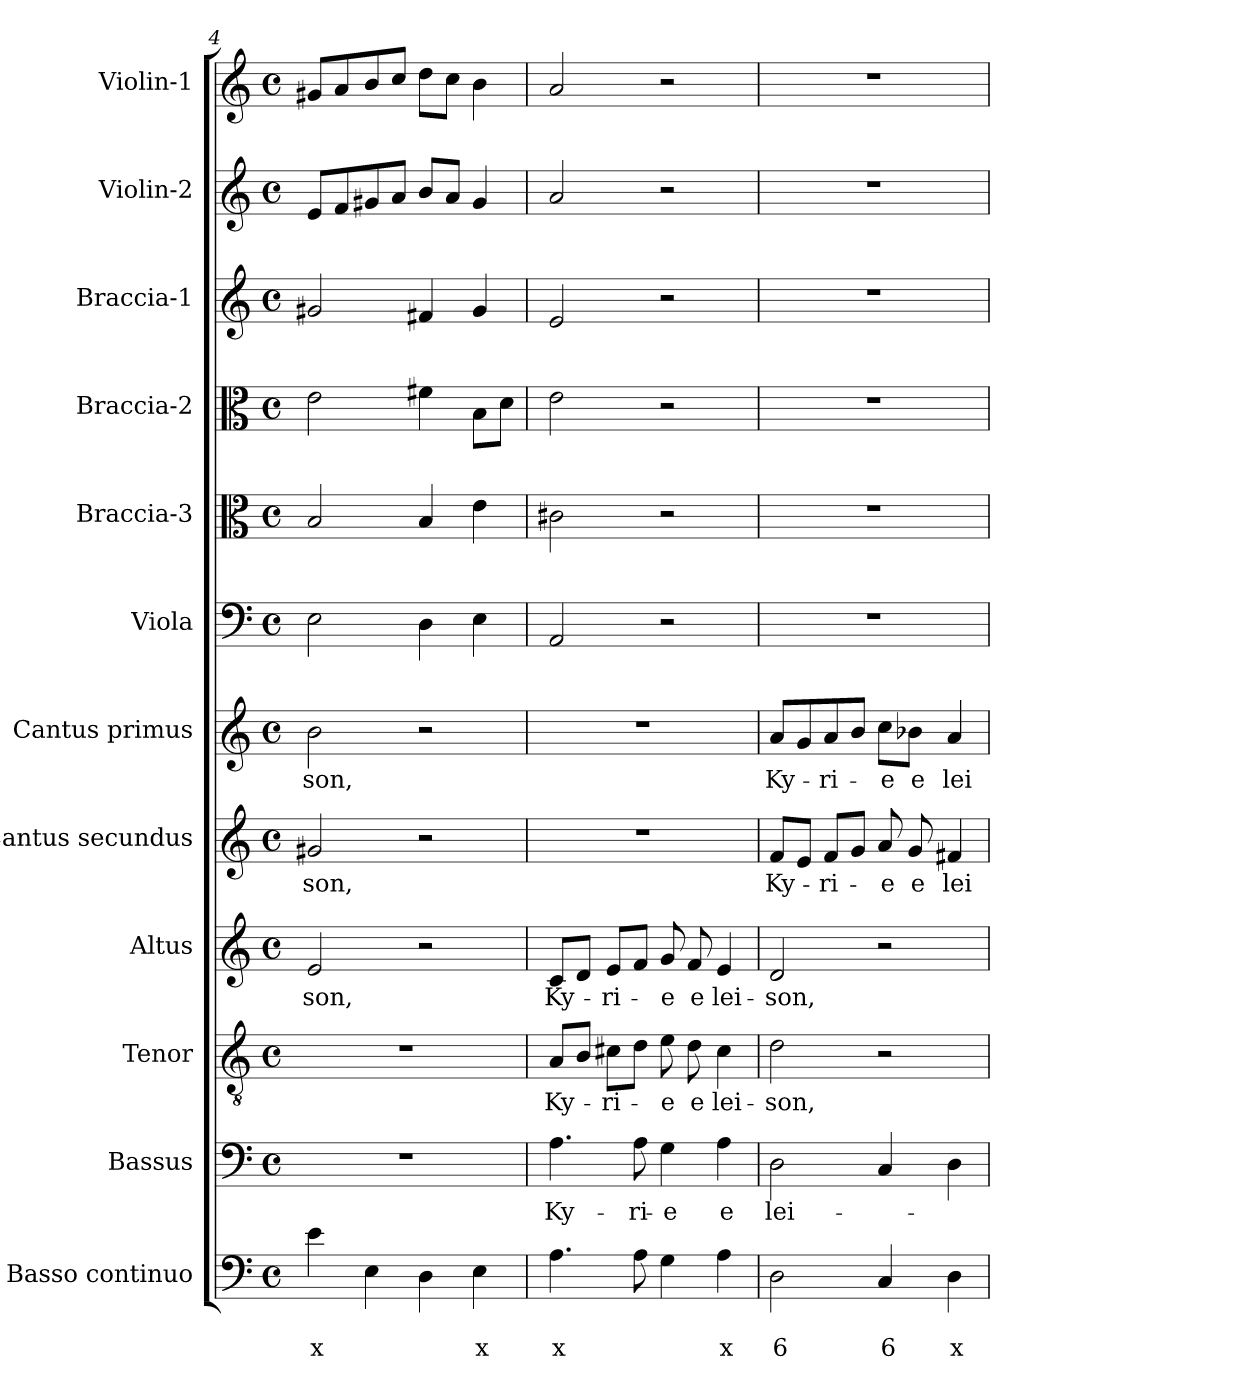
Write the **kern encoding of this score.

**kern	**text	**text	**kern	**text	**kern	**text	**kern	**text	**kern	**text	**kern	**text	**kern	**kern	**kern	**kern	**kern	**kern
*part12	*part12	*part12	*part11	*part11	*part10	*part10	*part9	*part9	*part8	*part8	*part7	*part7	*part6	*part5	*part4	*part3	*part2	*part1
*staff12	*staff12	*staff12	*staff11	*staff11	*staff10	*staff10	*staff9	*staff9	*staff8	*staff8	*staff7	*staff7	*staff6	*staff5	*staff4	*staff3	*staff2	*staff1
*I"Basso continuo	*	*	*I"Bassus	*	*I"Tenor	*	*I"Altus	*	*I"Cantus secundus	*	*I"Cantus primus	*	*I"Viola	*I"Braccia-3	*I"Braccia-2	*I"Braccia-1	*I"Violin-2	*I"Violin-1
*I'BC	*	*	*I'B	*	*I'T	*	*I'A	*	*I'C2	*	*I'C1	*	*I'Va	*I'Br3	*I'Br2	*I'Br1	*I'Vi2	*I'Vi1
*clefF4	*	*	*clefF4	*	*clefGv2	*	*clefG2	*	*clefG2	*	*clefG2	*	*clefF4	*clefC3	*clefC3	*clefG2	*clefG2	*clefG2
*k[]	*	*	*k[]	*	*k[]	*	*k[]	*	*k[]	*	*k[]	*	*k[]	*k[]	*k[]	*k[]	*k[]	*k[]
*C:	*	*	*C:	*	*C:	*	*C:	*	*C:	*	*C:	*	*C:	*C:	*C:	*C:	*C:	*C:
*M4/4	*	*	*M4/4	*	*M4/4	*	*M4/4	*	*M4/4	*	*M4/4	*	*M4/4	*M4/4	*M4/4	*M4/4	*M4/4	*M4/4
*met(c)	*	*	*met(c)	*	*met(c)	*	*met(c)	*	*met(c)	*	*met(c)	*	*met(c)	*met(c)	*met(c)	*met(c)	*met(c)	*met(c)
=4	=4	=4	=4	=4	=4	=4	=4	=4	=4	=4	=4	=4	=4	=4	=4	=4	=4	=4
!	!	!LO:LY:b	!	!	!	!	!	!	!	!	!	!	!	!	!	!	!	!
!	!	!	!	!	!	!	!	!LO:LY:b	!	!	!	!	!	!	!	!	!	!
!	!	!	!	!	!	!	!	!	!	!LO:LY:b	!	!	!	!	!	!	!	!
!	!	!	!	!	!	!	!	!	!	!	!	!LO:LY:b	!	!	!	!	!	!
4e\	.	x	1r	.	1r	.	2e/	-son,	2g#X/	-son,	2b\	-son,	2E\	2B/	2e\	2g#X/	8e/L	8g#X/L
.	.	.	.	.	.	.	.	.	.	.	.	.	.	.	.	.	8f/	8a/
4E\	.	.	.	.	.	.	.	.	.	.	.	.	.	.	.	.	8g#X/	8b/
.	.	.	.	.	.	.	.	.	.	.	.	.	.	.	.	.	8a/J	8cc/J
4D\	.	.	.	.	.	.	2r	.	2r	.	2r	.	4D\	4B/	4f#X\	4f#X/	8b/L	8dd\L
.	.	.	.	.	.	.	.	.	.	.	.	.	.	.	.	.	8a/J	8cc\J
!	!	!LO:LY:b	!	!	!	!	!	!	!	!	!	!	!	!	!	!	!	!
4E\	.	x	.	.	.	.	.	.	.	.	.	.	4E\	4e\	8B\L	4g#/	4g#/	4b\
.	.	.	.	.	.	.	.	.	.	.	.	.	.	.	8d\J	.	.	.
!!LO:PB:g=z
=5	=5	=5	=5	=5	=5	=5	=5	=5	=5	=5	=5	=5	=5	=5	=5	=5	=5	=5
!	!	!LO:LY:b	!	!	!	!	!	!	!	!	!	!	!	!	!	!	!	!
!	!	!	!	!LO:LY:b	!	!	!	!	!	!	!	!	!	!	!	!	!	!
!	!	!	!	!	!	!LO:LY:b	!	!	!	!	!	!	!	!	!	!	!	!
!	!	!	!	!	!	!	!	!LO:LY:b	!	!	!	!	!	!	!	!	!	!
4.A\	.	x	4.A\	Ky-	8A/L	Ky-	8c/L	Ky-	1r	.	1r	.	2AA/	2c#X\	2e\	2e/	2a/	2a/
.	.	.	.	.	8B/J	.	8d/J	.	.	.	.	.	.	.	.	.	.	.
!	!	!	!	!	!	!LO:LY:b	!	!	!	!	!	!	!	!	!	!	!	!
!	!	!	!	!	!	!	!	!LO:LY:b	!	!	!	!	!	!	!	!	!	!
.	.	.	.	.	8c#X\L	-ri-	8e/L	-ri-	.	.	.	.	.	.	.	.	.	.
!	!	!	!	!LO:LY:b	!	!	!	!	!	!	!	!	!	!	!	!	!	!
8A\	.	.	8A\	-ri-	8d\J	.	8f/J	.	.	.	.	.	.	.	.	.	.	.
!	!	!	!	!LO:LY:b	!	!	!	!	!	!	!	!	!	!	!	!	!	!
!	!	!	!	!	!	!LO:LY:b	!	!	!	!	!	!	!	!	!	!	!	!
!	!	!	!	!	!	!	!	!LO:LY:b	!	!	!	!	!	!	!	!	!	!
4G\	.	.	4G\	-e	8e\	-e	8g/	-e	.	.	.	.	2r	2r	2r	2r	2r	2r
!	!	!	!	!	!	!LO:LY:b	!	!	!	!	!	!	!	!	!	!	!	!
!	!	!	!	!	!	!	!	!LO:LY:b	!	!	!	!	!	!	!	!	!	!
.	.	.	.	.	8d\	e	8f/	e	.	.	.	.	.	.	.	.	.	.
!	!	!LO:LY:b	!	!	!	!	!	!	!	!	!	!	!	!	!	!	!	!
!	!	!	!	!LO:LY:b	!	!	!	!	!	!	!	!	!	!	!	!	!	!
!	!	!	!	!	!	!LO:LY:b	!	!	!	!	!	!	!	!	!	!	!	!
!	!	!	!	!	!	!	!	!LO:LY:b	!	!	!	!	!	!	!	!	!	!
4A\	.	x	4A\	e	4c#\	lei-	4e/	lei-	.	.	.	.	.	.	.	.	.	.
=6	=6	=6	=6	=6	=6	=6	=6	=6	=6	=6	=6	=6	=6	=6	=6	=6	=6	=6
!	!	!LO:LY:b	!	!	!	!	!	!	!	!	!	!	!	!	!	!	!	!
!	!	!	!	!LO:LY:b	!	!	!	!	!	!	!	!	!	!	!	!	!	!
!	!	!	!	!	!	!LO:LY:b	!	!	!	!	!	!	!	!	!	!	!	!
!	!	!	!	!	!	!	!	!LO:LY:b	!	!	!	!	!	!	!	!	!	!
!	!	!	!	!	!	!	!	!	!	!LO:LY:b	!	!	!	!	!	!	!	!
!	!	!	!	!	!	!	!	!	!	!	!	!LO:LY:b	!	!	!	!	!	!
2D\	.	6	2D\	lei-	2d\	-son,	2d/	-son,	8f/L	Ky-	8a/L	Ky-	1r	1r	1r	1r	1r	1r
.	.	.	.	.	.	.	.	.	8e/J	.	8g/	.	.	.	.	.	.	.
!	!	!	!	!	!	!	!	!	!	!LO:LY:b	!	!	!	!	!	!	!	!
!	!	!	!	!	!	!	!	!	!	!	!	!LO:LY:b	!	!	!	!	!	!
.	.	.	.	.	.	.	.	.	8f/L	-ri-	8a/	-ri-	.	.	.	.	.	.
.	.	.	.	.	.	.	.	.	8g/J	.	8b/J	.	.	.	.	.	.	.
!	!	!LO:LY:b	!	!	!	!	!	!	!	!	!	!	!	!	!	!	!	!
!	!	!	!	!	!	!	!	!	!	!LO:LY:b	!	!	!	!	!	!	!	!
!	!	!	!	!	!	!	!	!	!	!	!	!LO:LY:b	!	!	!	!	!	!
4C/	.	6	4C/	.	2r	.	2r	.	8a/	-e	8cc\L	-e	.	.	.	.	.	.
!	!	!	!	!	!	!	!	!	!	!LO:LY:b	!	!	!	!	!	!	!	!
!	!	!	!	!	!	!	!	!	!	!	!	!LO:LY:b	!	!	!	!	!	!
.	.	.	.	.	.	.	.	.	8g/	e	8b-X\J	e	.	.	.	.	.	.
!	!	!LO:LY:b	!	!	!	!	!	!	!	!	!	!	!	!	!	!	!	!
!	!	!	!	!	!	!	!	!	!	!LO:LY:b	!	!	!	!	!	!	!	!
!	!	!	!	!	!	!	!	!	!	!	!	!LO:LY:b	!	!	!	!	!	!
4D\	.	x	4D\	.	.	.	.	.	4f#X/	lei-	4a/	lei-	.	.	.	.	.	.
=	=	=	=	=	=	=	=	=	=	=	=	=	=	=	=	=	=	=
*-	*-	*-	*-	*-	*-	*-	*-	*-	*-	*-	*-	*-	*-	*-	*-	*-	*-	*-
